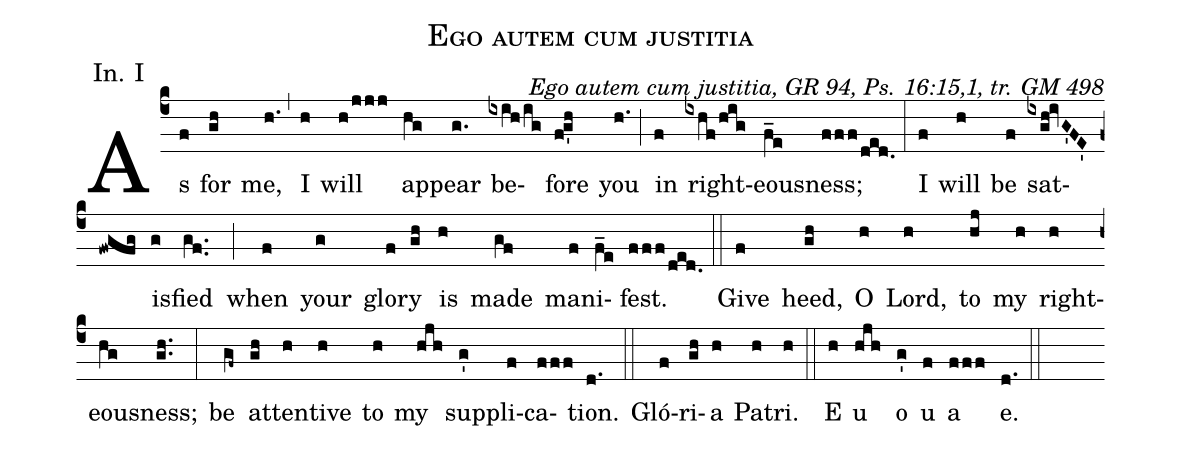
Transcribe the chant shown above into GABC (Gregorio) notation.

name: Ego autem cum justitia;
office-part: Introitus;
mode: 1;
annotation:In. I;
commentary:Ego autem cum justitia, GR 94, Ps. 16:15,1, tr. GM 498;
%%
(c4)As(f) for(gh) me,(h.) (,) I(h) will(h/jjj) ap(hg)pear(g.) be(ixih/ig)fore(fg'h) you(h.) (;) in(f) right(ixhf/hig)eous(f_e)ness;(fff/ded.) (:) I(f) will(h) be(f)
   sat(ixgh!ivG'FE'fwgfg)is(g)fied(gf..) (;) when(f) your(g) glo(f)ry(gh) is(h) made(gf) man(f)i(f_e)fest.(fff/ded.) (::)
Give(f) heed,(gh) O(h) Lord,(h)
   to(hj) my(h) right(h)eous(hg)ness;(gh..) (:) be(gf~) at(gh)ten(h)tive(h) to(h) my(hjh) sup(g')pli(f)ca(fff)tion.(d.) (::)

Gló(f)ri(gh)a(h) Pa(h)tri.(h) (::) E(h) u(hjh) o(g') u(f) a(fff) e.(d.) (::)
